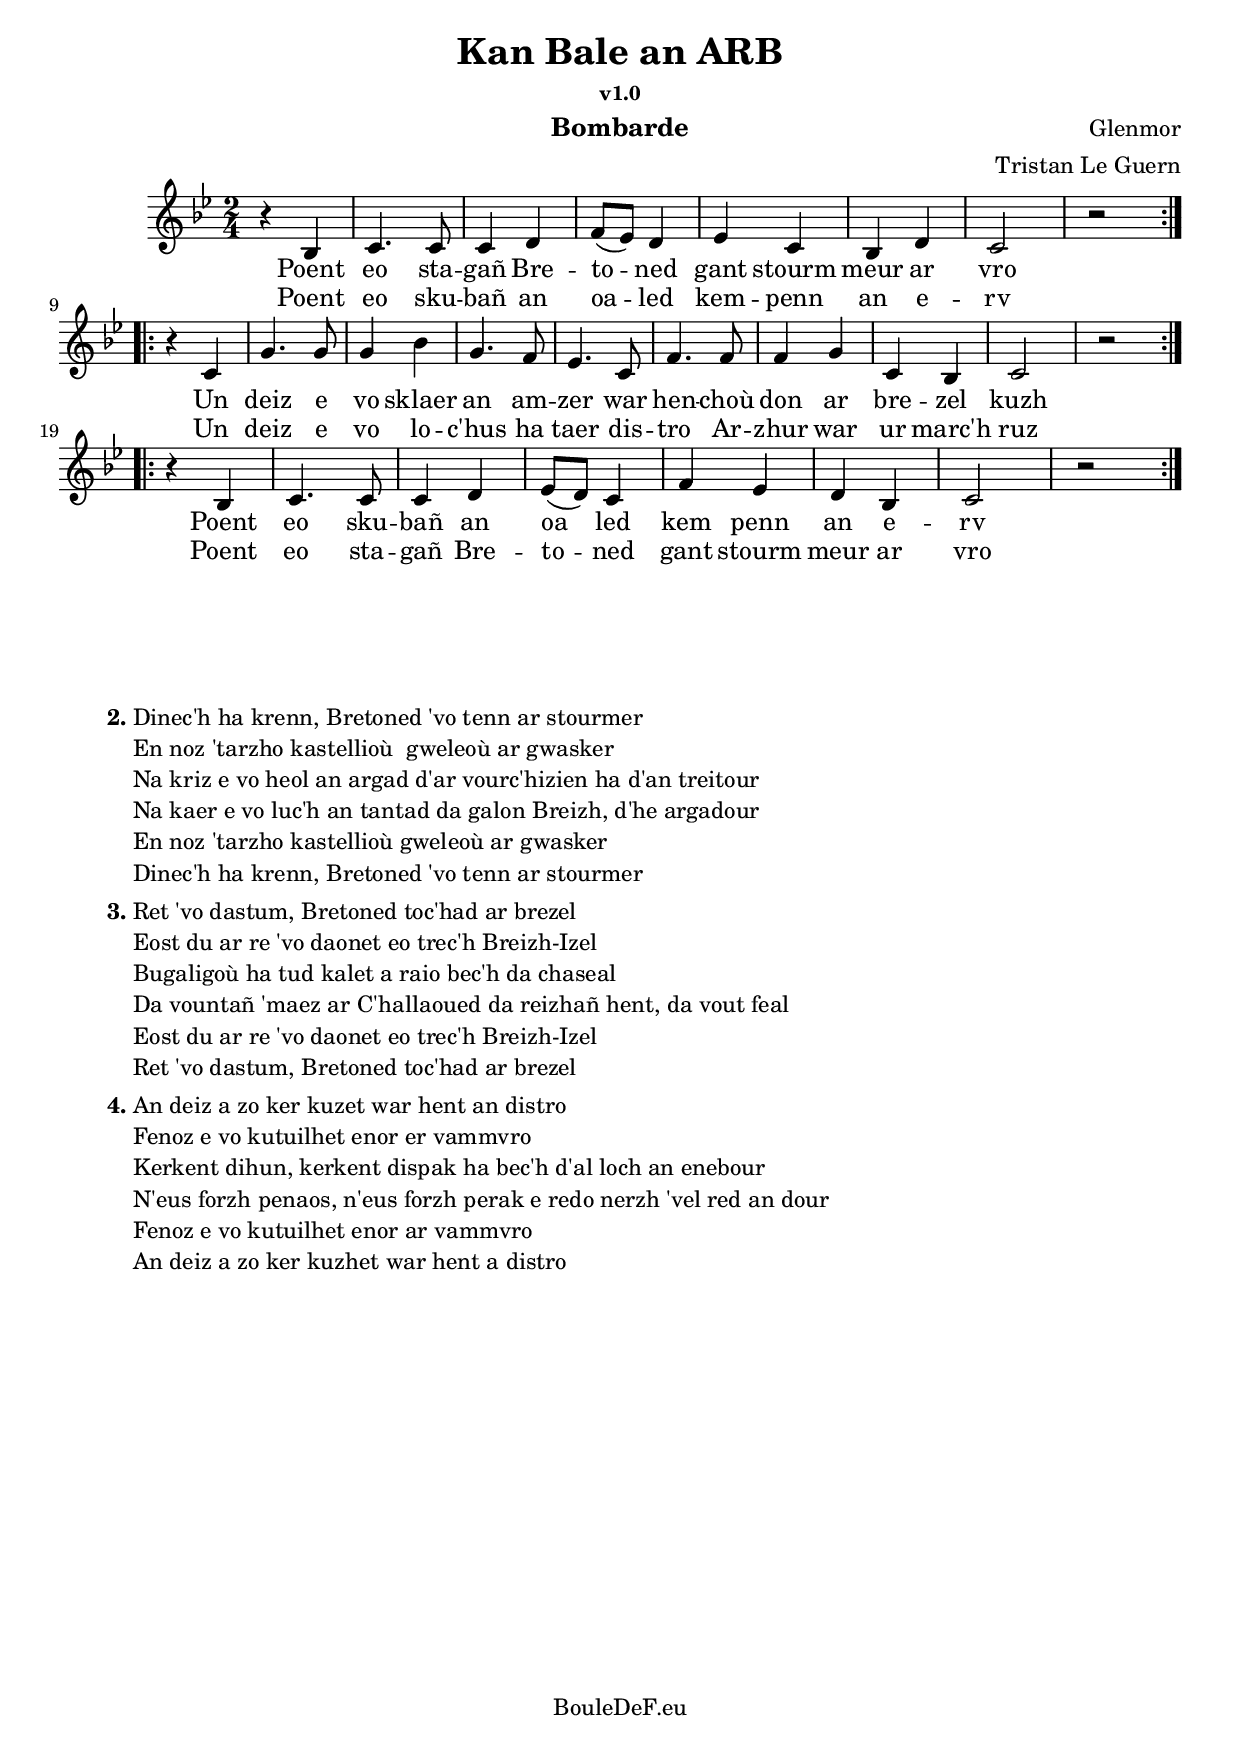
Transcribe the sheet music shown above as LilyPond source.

\version "2.14.2"
\include "italiano.ly"

\header {
	title = "Kan Bale an ARB"
	subsubtitle = "v1.0"
	composer = "Glenmor"
	arranger = "Tristan Le Guern"
	instrument = "Bombarde"
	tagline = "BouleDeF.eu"
}

\score {
	\new Staff \relative si {
		\clef "treble"
		\key sib \major
		\time 2/4
		%\tempo 4 = 90

		\repeat volta 2 {
			r4 sib
			| do4. do8
			| do4 re
			| fa8( mib) re4
			| mib do
			| sib re
			| do2
			| r
		} \break

		\repeat volta 2 {
			r4 do
			| sol'4. sol8
			| sol4 sib
			| sol4. fa8
			| mib4. do8
			| fa4. fa8
			| fa4 sol
			| do, sib
			| do2
			| r
		} \break

		\repeat volta 2 {
			r4 sib
			| do4. do8
			| do4 re
			| mib8( re8) do4
			| fa mib
			| re sib
			| do2
			| r
		} \break
	}
	\addlyrics {
		Poent
		| eo sta --
		| gañ Bre --
		| to -- ned
		| gant stourm
		| meur ar
		| vro
		Un
		| deiz e
		| vo sklaer
		| an am --
		| zer war
		| hen -- choù
		| don ar
		| bre -- zel
		| kuzh
		Poent
		| eo sku --
		| bañ an
		| oa led
		| kem penn
		| an e --
		| rv
	}
	\addlyrics {
		Poent
		| eo sku --
		| bañ an
		| oa -- led
		| kem -- penn
		| an e --
		| rv
		Un
		| deiz e
		| vo lo --
		| c'hus ha
		| taer dis --
		| tro Ar --
		| zhur war
		| ur marc'h
		| ruz
		Poent
		| eo sta --
		| gañ Bre --
		| to -- ned
		| gant stourm
		| meur ar
		| vro
	}
}

\markup {
	\vspace #5.0
	\hspace #4.0
	\column {
		\line {
			\bold "2."
			\column {
				"Dinec'h ha krenn, Bretoned 'vo tenn ar stourmer"
				"En noz 'tarzho kastellioù  gweleoù ar gwasker"
				"Na kriz e vo heol an argad d'ar vourc'hizien ha d'an treitour"
				"Na kaer e vo luc'h an tantad da galon Breizh, d'he argadour"
				"En noz 'tarzho kastellioù gweleoù ar gwasker"
				"Dinec'h ha krenn, Bretoned 'vo tenn ar stourmer"
			}
		}
		\combine \null \vspace #0.1
		\line {
			\bold "3."
			\column {
				"Ret 'vo dastum, Bretoned toc'had ar brezel"
				"Eost du ar re 'vo daonet eo trec'h Breizh-Izel"
				"Bugaligoù ha tud kalet a raio bec'h da chaseal"
				"Da vountañ 'maez ar C'hallaoued da reizhañ hent, da vout feal"
				"Eost du ar re 'vo daonet eo trec'h Breizh-Izel"
				"Ret 'vo dastum, Bretoned toc'had ar brezel"
			}
		}
		\combine \null \vspace #0.1
		\line {
			\bold "4."
			\column {
				"An deiz a zo ker kuzet war hent an distro"
				"Fenoz e vo kutuilhet enor er vammvro"
				"Kerkent dihun, kerkent dispak ha bec'h d'al loch an enebour"
				"N'eus forzh penaos, n'eus forzh perak e redo nerzh 'vel red an dour"
				"Fenoz e vo kutuilhet enor ar vammvro"
				"An deiz a zo ker kuzhet war hent a distro"
			}
		}
	}
}
